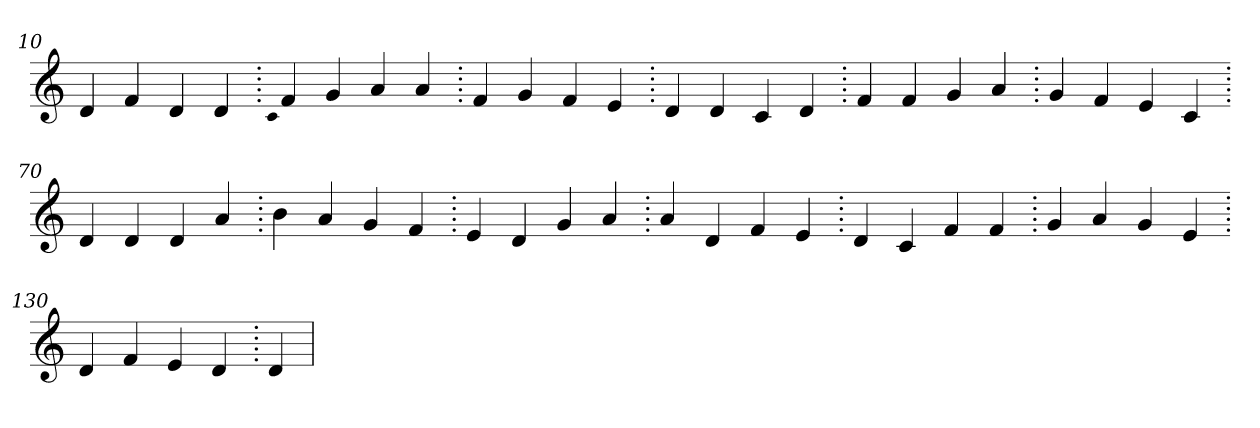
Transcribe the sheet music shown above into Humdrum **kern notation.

**kern
*part1
*staff1
*clefG2
=10.
4d
4f
4d
4d
=20.
qqc
4f
4g
4a
4a
=30.
4f
4g
4f
4e
=40.
4d
4d
4c
4d
=50.
4f
4f
4g
4a
=60.
4g
4f
4e
4c
=70.
4d
4d
4d
4a
=80.
4b
4a
4g
4f
=90.
4e
4d
4g
4a
=100.
4a
4d
4f
4e
=110.
4d
4c
4f
4f
=120.
4g
4a
4g
4e
=130.
4d
4f
4e
4d
=140.
4d
=
*-
